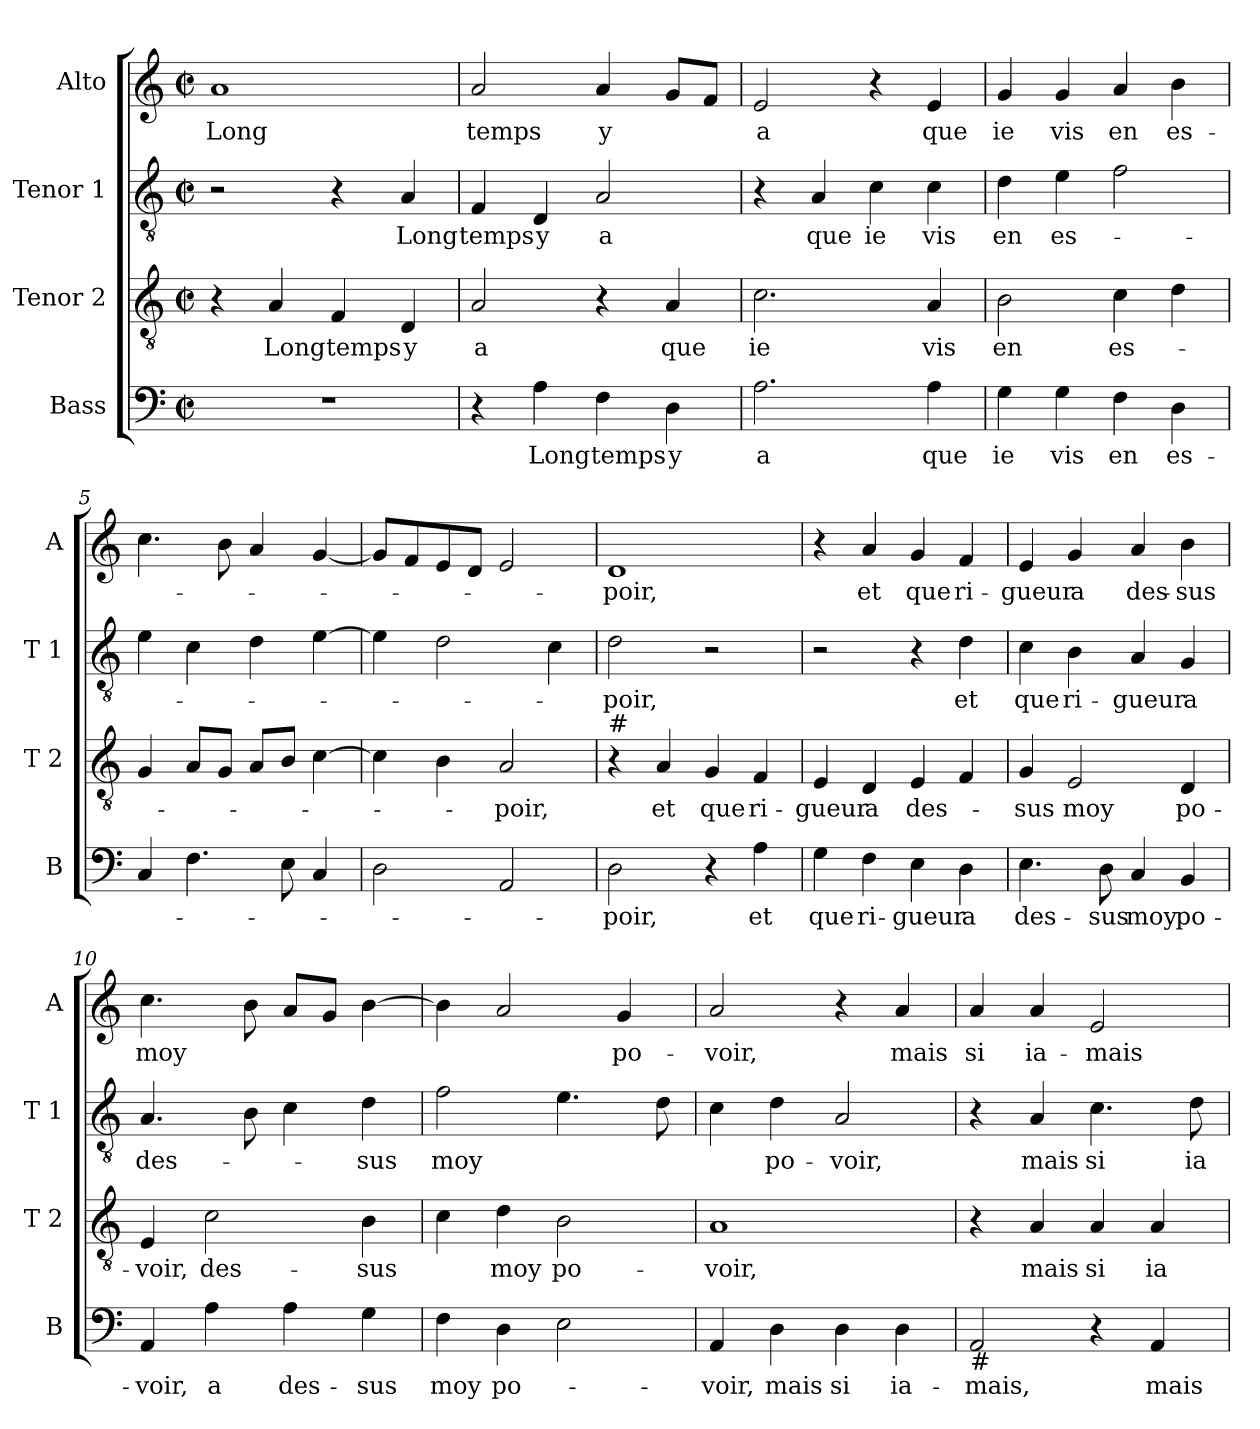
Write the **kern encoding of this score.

**kern	**text	**kern	**text	**kern	**text	**kern	**text
*part4	*part4	*part3	*part3	*part2	*part2	*part1	*part1
*staff4	*staff4	*staff3	*staff3	*staff2	*staff2	*staff1	*staff1
*I"Bass	*	*I"Tenor 2	*	*I"Tenor 1	*	*I"Alto	*
*I'B	*	*I'T 2	*	*I'T 1	*	*I'A	*
*clefF4	*	*clefGv2	*	*clefGv2	*	*clefG2	*
*k[]	*	*k[]	*	*k[]	*	*k[]	*
*C:	*	*C:	*	*C:	*	*C:	*
*M2/2	*	*M2/2	*	*M2/2	*	*M2/2	*
*met(c|)	*	*met(c|)	*	*met(c|)	*	*met(c|)	*
=1	=1	=1	=1	=1	=1	=1	=1
!	!	!	!	!	!	!	!LO:LY:b
1r	.	4r	.	2r	.	1a	Long
!	!	!	!LO:LY:b	!	!	!	!
.	.	4A/	Long	.	.	.	.
!	!	!	!LO:LY:b	!	!	!	!
.	.	4F/	temps	4r	.	.	.
!	!	!	!LO:LY:b	!	!LO:LY:b	!	!
.	.	4D/	y	4A/	Long	.	.
=2	=2	=2	=2	=2	=2	=2	=2
!	!	!	!LO:LY:b	!	!LO:LY:b	!	!LO:LY:b
4r	.	2A/	a	4F/	temps	2a/	temps
!	!LO:LY:b	!	!	!	!LO:LY:b	!	!
4A\	Long	.	.	4D/	y	.	.
!	!LO:LY:b	!	!	!	!LO:LY:b	!	!LO:LY:b
4F\	temps	4r	.	2A/	a	4a/	y
!	!LO:LY:b	!	!LO:LY:b	!	!	!	!
4D\	y	4A/	que	.	.	8g/L	.
.	.	.	.	.	.	8f/J	.
=3	=3	=3	=3	=3	=3	=3	=3
!	!LO:LY:b	!	!LO:LY:b	!	!	!	!LO:LY:b
2.A\	a	2.c\	ie	4r	.	2e/	a
!	!	!	!	!	!LO:LY:b	!	!
.	.	.	.	4A/	que	.	.
!	!	!	!	!	!LO:LY:b	!	!
.	.	.	.	4c\	ie	4r	.
!	!LO:LY:b	!	!LO:LY:b	!	!LO:LY:b	!	!LO:LY:b
4A\	que	4A/	vis	4c\	vis	4e/	que
=4	=4	=4	=4	=4	=4	=4	=4
!	!LO:LY:b	!	!LO:LY:b	!	!LO:LY:b	!	!LO:LY:b
4G\	ie	2B\	en	4d\	en	4g/	ie
!	!LO:LY:b	!	!	!	!LO:LY:b	!	!LO:LY:b
4G\	vis	.	.	4e\	es-	4g/	vis
!	!LO:LY:b	!	!LO:LY:b	!	!	!	!LO:LY:b
4F\	en	4c\	es-	2f\	.	4a/	en
!	!LO:LY:b	!	!	!	!	!	!LO:LY:b
4D\	es-	4d\	.	.	.	4b\	es-
!!LO:LB:g=z
=5	=5	=5	=5	=5	=5	=5	=5
4C/	.	4G/	.	4e\	.	4.cc\	.
4.F\	.	8A/L	.	4c\	.	.	.
.	.	8G/J	.	.	.	8b\	.
.	.	8A/L	.	4d\	.	4a/	.
8E\	.	8B/J	.	.	.	.	.
4C/	.	[4c\	.	[4e\	.	[4g/	.
=6	=6	=6	=6	=6	=6	=6	=6
2D\	.	4c\]	.	4e\]	.	8g/L]	.
.	.	.	.	.	.	8f/	.
.	.	4B\	.	2d\	.	8e/	.
.	.	.	.	.	.	8d/J	.
!	!	!	!LO:LY:b	!	!	!	!
2AA/	.	2A/	-poir,	.	.	2e/	.
.	.	.	.	4c\	.	.	.
=7	=7	=7	=7	=7	=7	=7	=7
!	!	!LO:TX:a:t=#	!	!	!	!	!
!	!LO:LY:b	!	!	!	!LO:LY:b	!	!LO:LY:b
2D\	-poir,	4r	.	2d\	-poir,	1d	-poir,
!	!	!	!LO:LY:b	!	!	!	!
.	.	4A/	et	.	.	.	.
!	!	!	!LO:LY:b	!	!	!	!
4r	.	4G/	que	2r	.	.	.
!	!LO:LY:b	!	!LO:LY:b	!	!	!	!
4A\	et	4F/	ri-	.	.	.	.
=8	=8	=8	=8	=8	=8	=8	=8
!	!LO:LY:b	!	!LO:LY:b	!	!	!	!
4G\	que	4E/	-gueur	2r	.	4r	.
!	!LO:LY:b	!	!LO:LY:b	!	!	!	!LO:LY:b
4F\	ri-	4D/	a	.	.	4a/	et
!	!LO:LY:b	!	!LO:LY:b	!	!	!	!LO:LY:b
4E\	-gueur	4E/	des-	4r	.	4g/	que
!	!LO:LY:b	!	!	!	!LO:LY:b	!	!LO:LY:b
4D\	a	4F/	.	4d\	et	4f/	ri-
=9	=9	=9	=9	=9	=9	=9	=9
!	!LO:LY:b	!	!LO:LY:b	!	!LO:LY:b	!	!LO:LY:b
4.E\	des-	4G/	-sus	4c\	que	4e/	-gueur
!	!	!	!LO:LY:b	!	!LO:LY:b	!	!LO:LY:b
.	.	2E/	moy	4B\	ri-	4g/	a
!	!LO:LY:b	!	!	!	!	!	!
8D\	-sus	.	.	.	.	.	.
!	!LO:LY:b	!	!	!	!LO:LY:b	!	!LO:LY:b
4C/	moy	.	.	4A/	-gueur	4a/	des-
!	!LO:LY:b	!	!LO:LY:b	!	!LO:LY:b	!	!LO:LY:b
4BB/	po-	4D/	po-	4G/	a	4b\	-sus
!!LO:PB:g=z
=10	=10	=10	=10	=10	=10	=10	=10
!	!LO:LY:b	!	!LO:LY:b	!	!LO:LY:b	!	!LO:LY:b
4AA/	-voir,	4E/	-voir,	4.A/	des-	4.cc\	moy
!	!LO:LY:b	!	!LO:LY:b	!	!	!	!
4A\	a	2c\	des-	.	.	.	.
.	.	.	.	8B\	.	8b\	.
!	!LO:LY:b	!	!	!	!	!	!
4A\	des-	.	.	4c\	.	8a/L	.
.	.	.	.	.	.	8g/J	.
!	!LO:LY:b	!	!LO:LY:b	!	!LO:LY:b	!	!
4G\	-sus	4B\	-sus	4d\	-sus	[4b\	.
=11	=11	=11	=11	=11	=11	=11	=11
!	!LO:LY:b	!	!	!	!LO:LY:b	!	!
4F\	moy	4c\	.	2f\	moy	4b\]	.
!	!LO:LY:b	!	!LO:LY:b	!	!	!	!
4D\	po-	4d\	moy	.	.	2a/	.
!	!	!	!LO:LY:b	!	!	!	!
2E\	.	2B\	po-	4.e\	.	.	.
!	!	!	!	!	!	!	!LO:LY:b
.	.	.	.	.	.	4g/	po-
.	.	.	.	8d\	.	.	.
=12	=12	=12	=12	=12	=12	=12	=12
!	!LO:LY:b	!	!LO:LY:b	!	!	!	!LO:LY:b
4AA/	-voir,	1A	-voir,	4c\	.	2a/	-voir,
!	!LO:LY:b	!	!	!	!LO:LY:b	!	!
4D\	mais	.	.	4d\	po-	.	.
!	!LO:LY:b	!	!	!	!LO:LY:b	!	!
4D\	si	.	.	2A/	-voir,	4r	.
!	!LO:LY:b	!	!	!	!	!	!LO:LY:b
4D\	ia-	.	.	.	.	4a/	mais
=13	=13	=13	=13	=13	=13	=13	=13
!LO:TX:b:t=#	!	!	!	!	!	!	!
!	!LO:LY:b	!	!	!	!	!	!LO:LY:b
2AA/	-mais,	4r	.	4r	.	4a/	si
!	!	!	!LO:LY:b	!	!LO:LY:b	!	!LO:LY:b
.	.	4A/	mais	4A/	mais	4a/	ia-
!	!	!	!LO:LY:b	!	!LO:LY:b	!	!LO:LY:b
4r	.	4A/	si	4.c\	si	2e/	-mais
!	!LO:LY:b	!	!LO:LY:b	!	!	!	!
4AA/	mais	4A/	ia-	.	.	.	.
!	!	!	!	!	!LO:LY:b	!	!
.	.	.	.	8d\	ia-	.	.
=	=	=	=	=	=	=	=
*-	*-	*-	*-	*-	*-	*-	*-
